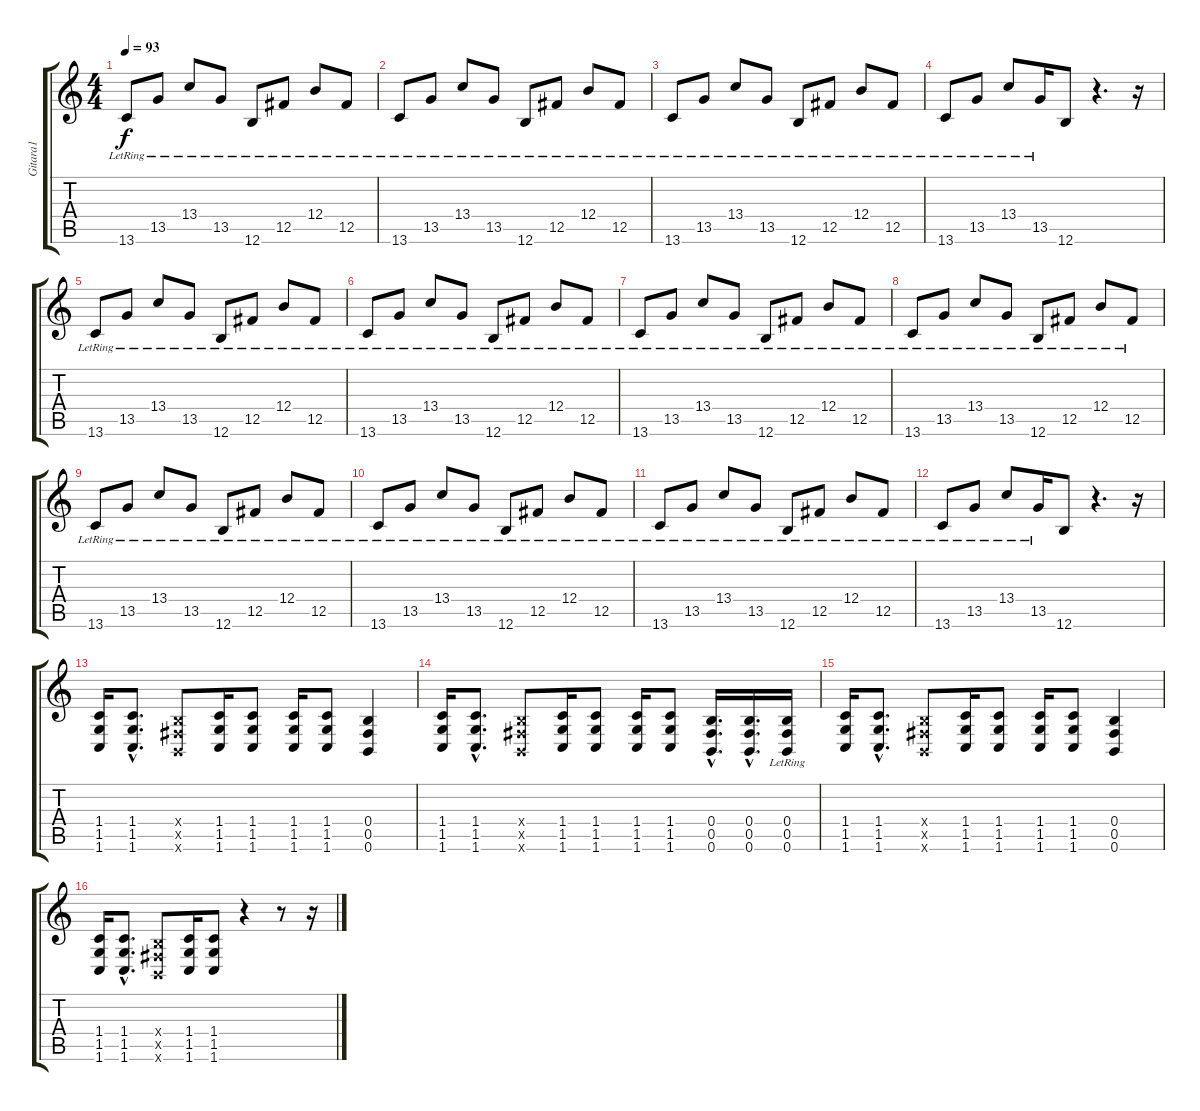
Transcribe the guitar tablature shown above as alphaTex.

\track ("Gitara1" "Gitara1") {instrument distortionguitar}
\staff {score tabs}
\tuning (Db4 Ab3 E3 B2 Gb2 B1) {hide}
\ts (4 4)
\tempo 93
\clef g2
\ks c
13.6{lr}.8{dy f instrument electricguitarjazz} 13.5{lr}.8 13.4{lr}.8 13.5{lr}.8 12.6{lr}.8 12.5{lr}.8 12.4{lr}.8 12.5{lr}.8 |
13.6{lr}.8{instrument electricguitarjazz} 13.5{lr}.8 13.4{lr}.8 13.5{lr}.8 12.6{lr}.8 12.5{lr}.8 12.4{lr}.8 12.5{lr}.8 |
13.6{lr}.8{instrument electricguitarjazz} 13.5{lr}.8 13.4{lr}.8 13.5{lr}.8 12.6{lr}.8 12.5{lr}.8 12.4{lr}.8 12.5{lr}.8 |
13.6{lr}.8{instrument electricguitarjazz} 13.5{lr}.8 13.4{lr}.8 13.5{lr}.16 12.6.8 r.4{d} r.16 |
13.6{lr}.8{instrument electricguitarjazz} 13.5{lr}.8 13.4{lr}.8 13.5{lr}.8 12.6{lr}.8 12.5{lr}.8 12.4{lr}.8 12.5{lr}.8 |
13.6{lr}.8{instrument electricguitarjazz} 13.5{lr}.8 13.4{lr}.8 13.5{lr}.8 12.6{lr}.8 12.5{lr}.8 12.4{lr}.8 12.5{lr}.8 |
13.6{lr}.8{instrument electricguitarjazz} 13.5{lr}.8 13.4{lr}.8 13.5{lr}.8 12.6{lr}.8 12.5{lr}.8 12.4{lr}.8 12.5{lr}.8 |
13.6{lr}.8{instrument electricguitarjazz} 13.5{lr}.8 13.4{lr}.8 13.5{lr}.8 12.6{lr}.8 12.5{lr}.8 12.4{lr}.8 12.5{lr}.8 |
13.6{lr}.8{instrument electricguitarjazz} 13.5{lr}.8 13.4{lr}.8 13.5{lr}.8 12.6{lr}.8 12.5{lr}.8 12.4{lr}.8 12.5{lr}.8 |
13.6{lr}.8{instrument electricguitarjazz} 13.5{lr}.8 13.4{lr}.8 13.5{lr}.8 12.6{lr}.8 12.5{lr}.8 12.4{lr}.8 12.5{lr}.8 |
13.6{lr}.8{instrument electricguitarjazz} 13.5{lr}.8 13.4{lr}.8 13.5{lr}.8 12.6{lr}.8 12.5{lr}.8 12.4{lr}.8 12.5{lr}.8 |
13.6{lr}.8{instrument electricguitarjazz} 13.5{lr}.8 13.4{lr}.8 13.5{lr}.16 12.6.8 r.4{d} r.16 |
(1.4 1.5 1.6).16{instrument distortionguitar} (1.4{hac} 1.5{hac} 1.6{hac}).8{d} (0.4{x} 0.5{x} 0.6{x}).8 (1.4 1.5 1.6).16 (1.4 1.5 1.6).8 (1.4 1.5 1.6).16 (1.4 1.5 1.6).8 (0.4 0.5 0.6).4 |
(1.4 1.5 1.6).16 (1.4{hac} 1.5{hac} 1.6{hac}).8{d} (0.4{x} 0.5{x} 0.6{x}).8 (1.4 1.5 1.6).16 (1.4 1.5 1.6).8 (1.4 1.5 1.6).16 (1.4 1.5 1.6).8 (0.4{hac} 0.5{hac} 0.6{hac}).16{d} (0.4{hac} 0.5{hac} 0.6{hac}).16{d} (0.4{lr} 0.5{lr} 0.6{lr}).16 |
(1.4 1.5 1.6).16 (1.4{hac} 1.5{hac} 1.6{hac}).8{d} (0.4{x} 0.5{x} 0.6{x}).8 (1.4 1.5 1.6).16 (1.4 1.5 1.6).8 (1.4 1.5 1.6).16 (1.4 1.5 1.6).8 (0.4 0.5 0.6).4 |
(1.4 1.5 1.6).16 (1.4{hac} 1.5{hac} 1.6{hac}).8{d} (0.4{x} 0.5{x} 0.6{x}).8 (1.4 1.5 1.6).16 (1.4 1.5 1.6).8 r.4 r.8 r.16
